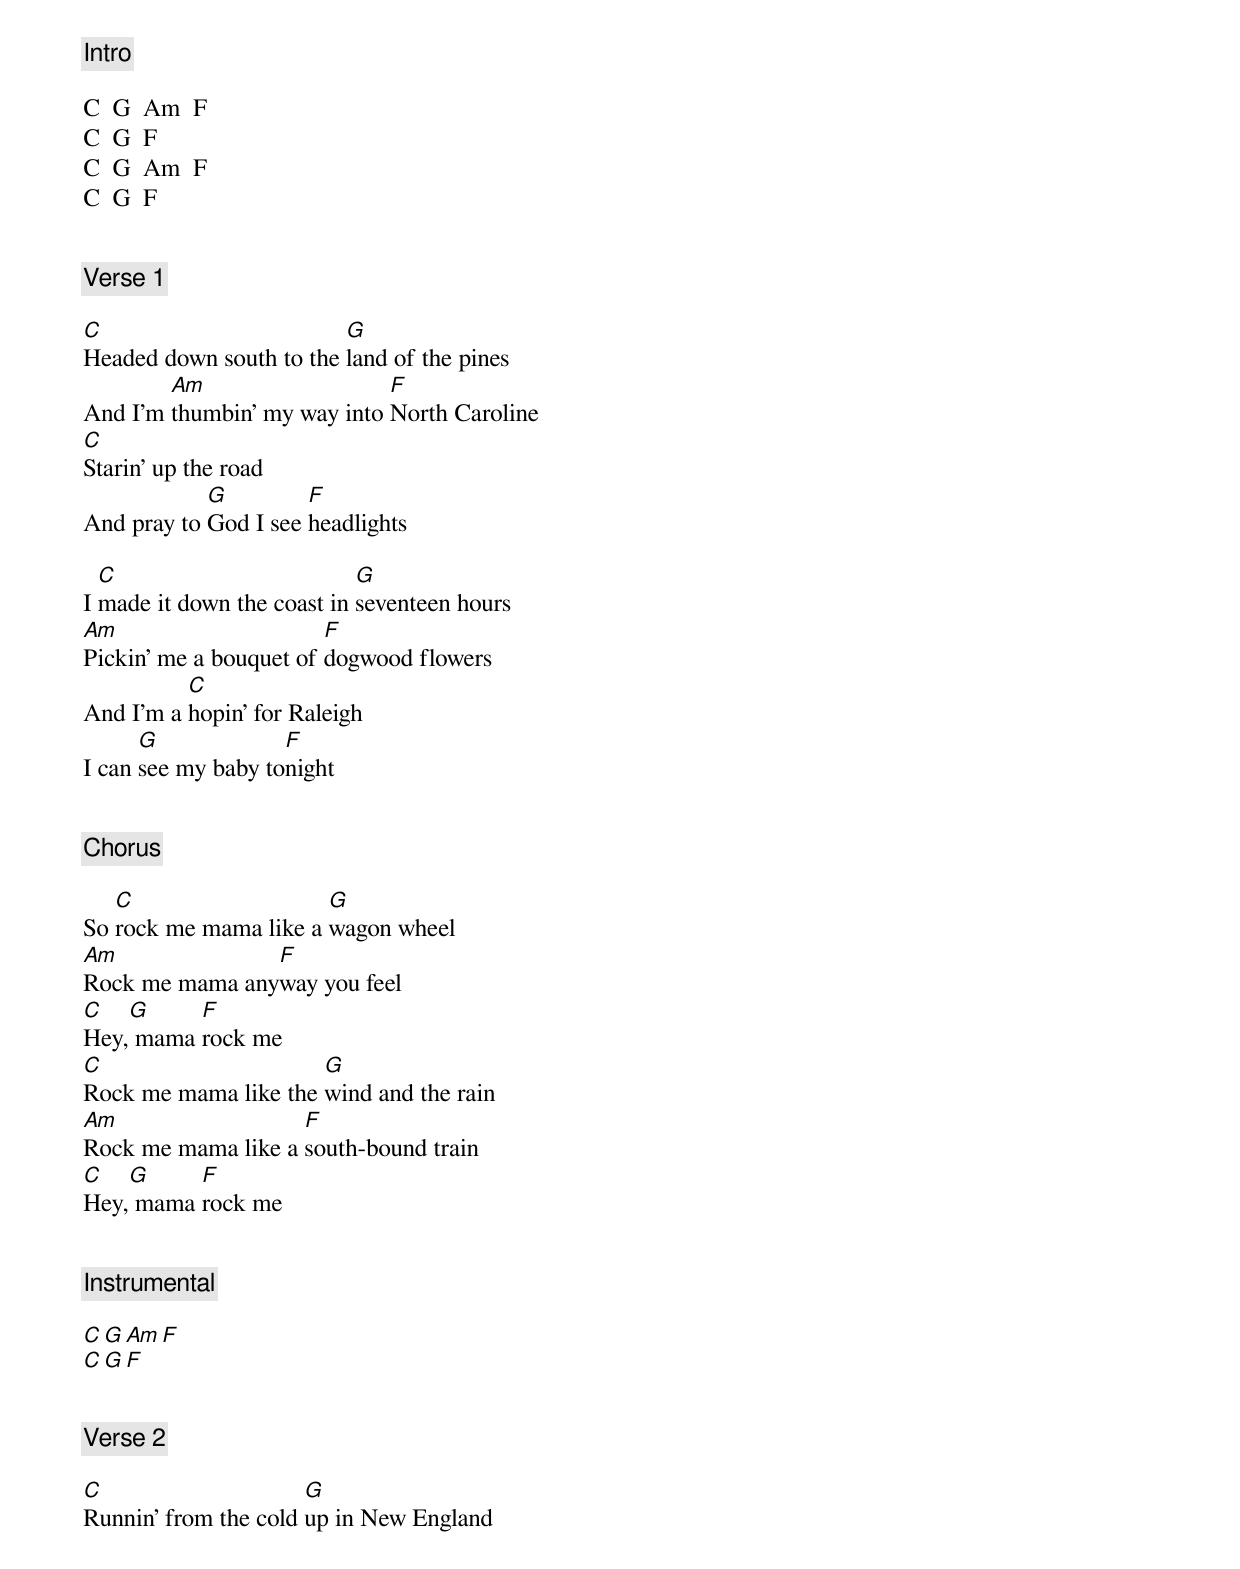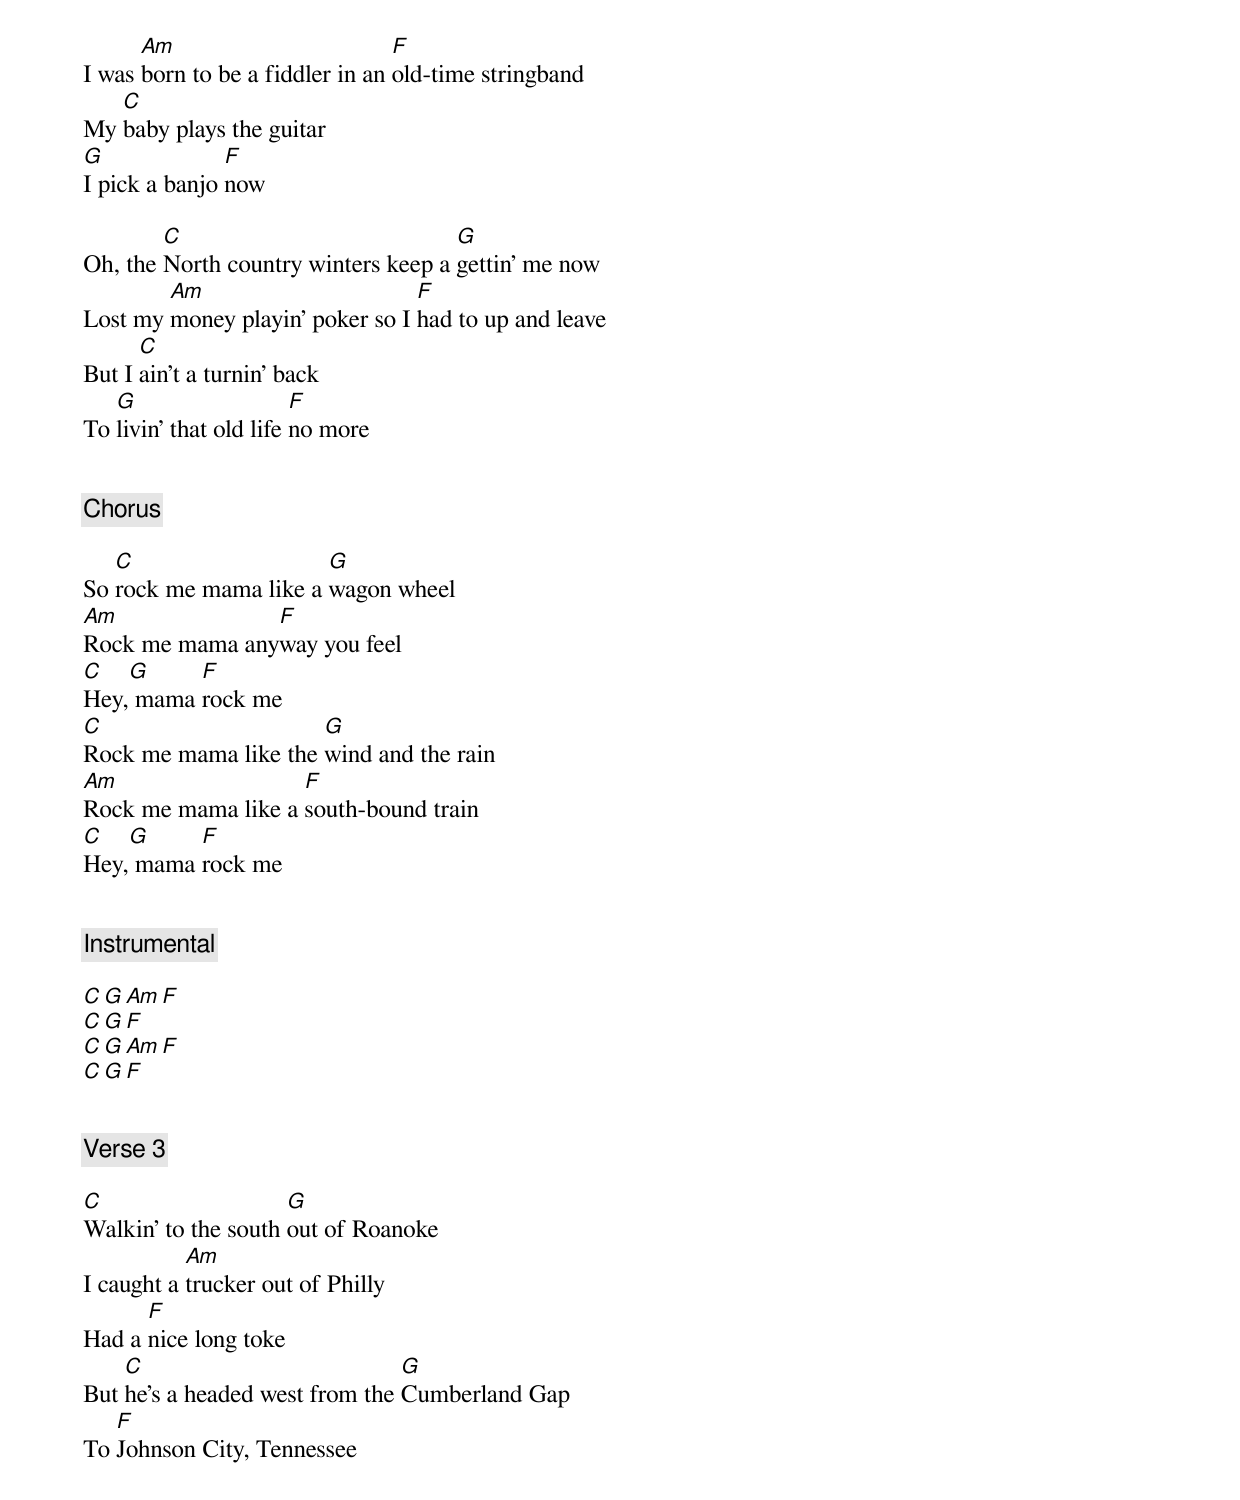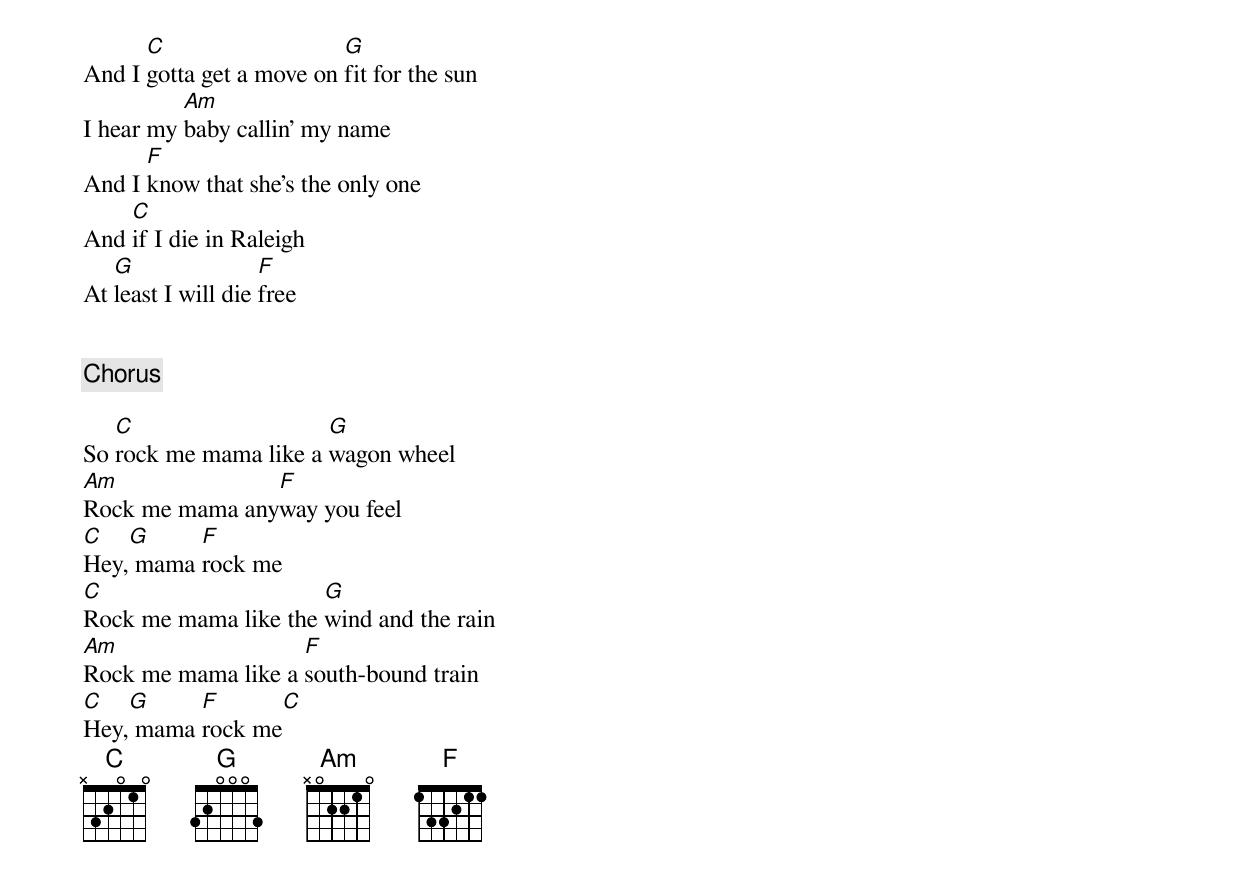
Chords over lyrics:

[Intro]

C  G  Am  F
C  G  F
C  G  Am  F
C  G  F


[Verse 1]

C                        G
Headed down south to the land of the pines
        Am                   F
And I'm thumbin' my way into North Caroline
C
Starin' up the road
            G         F
And pray to God I see headlights

  C                         G
I made it down the coast in seventeen hours
Am                      F
Pickin' me a bouquet of dogwood flowers
          C
And I'm a hopin' for Raleigh
      G             F
I can see my baby tonight


[Chorus]

   C                   G
So rock me mama like a wagon wheel
Am              F
Rock me mama anyway you feel
C   G     F
Hey, mama rock me
C                     G
Rock me mama like the wind and the rain
Am                  F
Rock me mama like a south-bound train
C   G     F
Hey, mama rock me


[Instrumental]

C  G  Am  F
C  G  F


[Verse 2]

C                     G
Runnin' from the cold up in New England
      Am                         F
I was born to be a fiddler in an old-time stringband
   C
My baby plays the guitar
G              F
I pick a banjo now

        C                            G
Oh, the North country winters keep a gettin' me now
        Am                       F
Lost my money playin' poker so I had to up and leave
      C
But I ain't a turnin' back
   G                    F
To livin' that old life no more


[Chorus]

   C                   G
So rock me mama like a wagon wheel
Am              F
Rock me mama anyway you feel
C   G     F
Hey, mama rock me
C                     G
Rock me mama like the wind and the rain
Am                  F
Rock me mama like a south-bound train
C   G     F
Hey, mama rock me


[Instrumental]

C  G  Am  F
C  G  F
C  G  Am  F
C  G  F


[Verse 3]

C                    G
Walkin' to the south out of Roanoke
           Am
I caught a trucker out of Philly
      F
Had a nice long toke
    C                           G
But he's a headed west from the Cumberland Gap
   F
To Johnson City, Tennessee

      C                   G
And I gotta get a move on fit for the sun
          Am
I hear my baby callin' my name
      F
And I know that she's the only one
    C
And if I die in Raleigh
   G                F
At least I will die free


[Chorus]

   C                   G
So rock me mama like a wagon wheel
Am              F
Rock me mama anyway you feel
C   G     F
Hey, mama rock me
C                     G
Rock me mama like the wind and the rain
Am                  F
Rock me mama like a south-bound train
C   G     F           C
Hey, mama rock me
